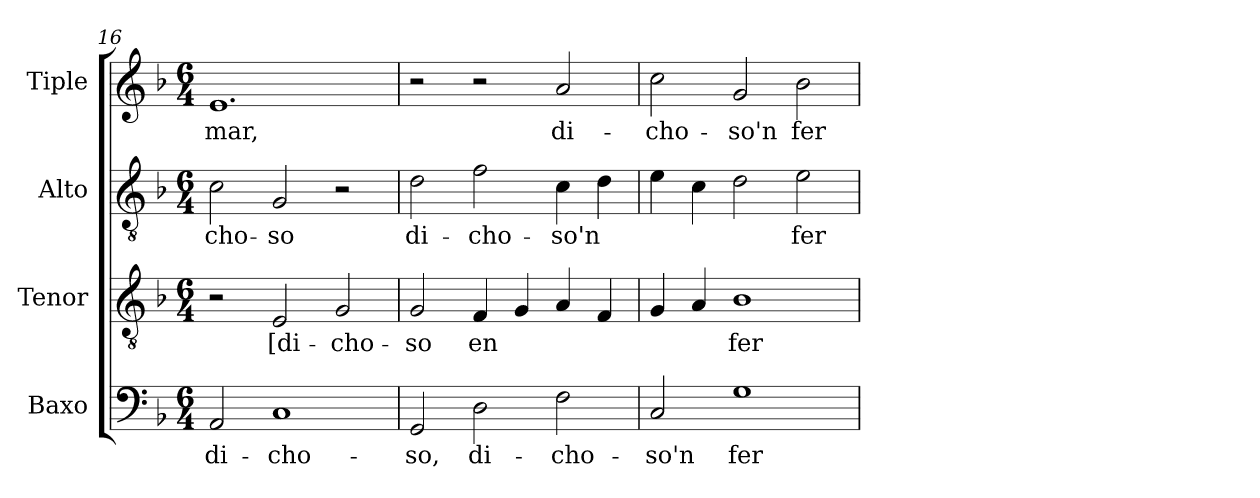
**kern	**text	**kern	**text	**kern	**text	**kern	**text
*part4	*part4	*part3	*part3	*part2	*part2	*part1	*part1
*staff4	*staff4	*staff3	*staff3	*staff2	*staff2	*staff1	*staff1
*I"Baxo	*	*I"Tenor	*	*I"Alto	*	*I"Tiple	*
*I'B	*	*I'T	*	*I'T	*	*	*
*clefF4	*	*clefGv2	*	*clefGv2	*	*clefG2	*
*	*	*ITrd7c12	*	*ITrd7c12	*	*	*
*k[b-]	*	*k[b-]	*	*k[b-]	*	*k[b-]	*
*F:	*	*F:	*	*F:	*	*F:	*
*M6/4	*	*M6/4	*	*M6/4	*	*M6/4	*
=16	=16	=16	=16	=16	=16	=16	=16
!	!LO:LY:b	!	!	!	!LO:LY:b	!	!LO:LY:b
2AA/	di-	2r	.	2C\	-cho-	1.e	-mar,
!	!LO:LY:b	!	!LO:LY:b	!	!LO:LY:b	!	!
1C	-cho-	2EE/	[di-	2GG/	-so	.	.
!	!	!	!LO:LY:b	!	!	!	!
.	.	2GG/	-cho-	2r	.	.	.
=17	=17	=17	=17	=17	=17	=17	=17
!	!LO:LY:b	!	!LO:LY:b	!	!LO:LY:b	!	!
2GG/	-so,	2GG/	-so	2D\	di-	2r	.
!	!LO:LY:b	!	!LO:LY:b	!	!LO:LY:b	!	!
2D\	di-	4FF/	en	2F\	-cho-	2r	.
.	.	4GG/	.	.	.	.	.
!	!LO:LY:b	!	!	!	!LO:LY:b	!	!LO:LY:b
2F\	-cho-	4AA/	.	4C\	-so'n	2a/	di-
.	.	4FF/	.	4D\	.	.	.
!!LO:LB:g=z
=18	=18	=18	=18	=18	=18	=18	=18
!	!LO:LY:b	!	!	!	!	!	!LO:LY:b
2C/	-so'n	4GG/	.	4E\	.	2cc\	-cho-
.	.	4AA/	.	4C\	.	.	.
!	!LO:LY:b	!	!LO:LY:b	!	!	!	!LO:LY:b
1G	fer-	1BB-	fer-	2D\	.	2g/	-so'n
!	!	!	!	!	!LO:LY:b	!	!LO:LY:b
.	.	.	.	2E\	fer-	2b-\	fer-
=	=	=	=	=	=	=	=
*-	*-	*-	*-	*-	*-	*-	*-
